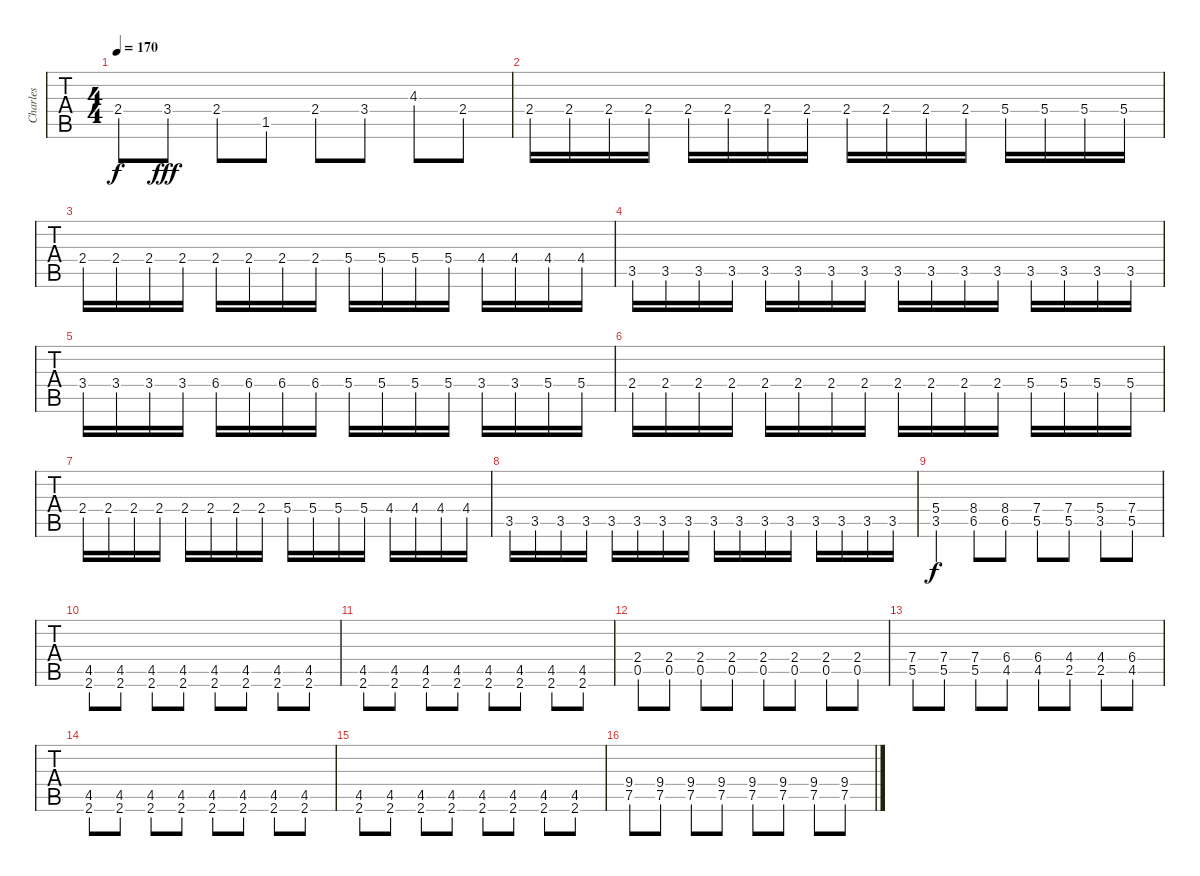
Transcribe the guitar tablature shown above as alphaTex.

\track ("Charles" "Charles") {instrument distortionguitar}
\staff {tabs}
\tuning (D4 A3 F3 C3 G2 D2) {hide}
\ts (4 4)
\tempo 170
\clef g2
\ks c
2.4.8{dy f} 3.4.8{dy fff} 2.4.8 1.5.8 2.4.8 3.4.8 4.3.8 2.4.8 |
2.4.16 2.4.16 2.4.16 2.4.16 2.4.16 2.4.16 2.4.16 2.4.16 2.4.16 2.4.16 2.4.16 2.4.16 5.4.16 5.4.16 5.4.16 5.4.16 |
2.4.16 2.4.16 2.4.16 2.4.16 2.4.16 2.4.16 2.4.16 2.4.16 5.4.16 5.4.16 5.4.16 5.4.16 4.4.16 4.4.16 4.4.16 4.4.16 |
3.5.16 3.5.16 3.5.16 3.5.16 3.5.16 3.5.16 3.5.16 3.5.16 3.5.16 3.5.16 3.5.16 3.5.16 3.5.16 3.5.16 3.5.16 3.5.16 |
3.4.16 3.4.16 3.4.16 3.4.16 6.4.16 6.4.16 6.4.16 6.4.16 5.4.16 5.4.16 5.4.16 5.4.16 3.4.16 3.4.16 5.4.16 5.4.16 |
2.4.16 2.4.16 2.4.16 2.4.16 2.4.16 2.4.16 2.4.16 2.4.16 2.4.16 2.4.16 2.4.16 2.4.16 5.4.16 5.4.16 5.4.16 5.4.16 |
2.4.16 2.4.16 2.4.16 2.4.16 2.4.16 2.4.16 2.4.16 2.4.16 5.4.16 5.4.16 5.4.16 5.4.16 4.4.16 4.4.16 4.4.16 4.4.16 |
3.5.16 3.5.16 3.5.16 3.5.16 3.5.16 3.5.16 3.5.16 3.5.16 3.5.16 3.5.16 3.5.16 3.5.16 3.5.16 3.5.16 3.5.16 3.5.16 |
(5.4 3.5).4{dy f} (8.4 6.5).8 (8.4 6.5).8 (7.4 5.5).8 (7.4 5.5).8 (5.4 3.5).8 (7.4 5.5).8 |
(4.5 2.6).8 (4.5 2.6).8 (4.5 2.6).8 (4.5 2.6).8 (4.5 2.6).8 (4.5 2.6).8 (4.5 2.6).8 (4.5 2.6).8 |
(4.5 2.6).8 (4.5 2.6).8 (4.5 2.6).8 (4.5 2.6).8 (4.5 2.6).8 (4.5 2.6).8 (4.5 2.6).8 (4.5 2.6).8 |
(2.4 0.5).8 (2.4 0.5).8 (2.4 0.5).8 (2.4 0.5).8 (2.4 0.5).8 (2.4 0.5).8 (2.4 0.5).8 (2.4 0.5).8 |
(7.4 5.5).8 (7.4 5.5).8 (7.4 5.5).8 (6.4 4.5).8 (6.4 4.5).8 (4.4 2.5).8 (4.4 2.5).8 (6.4 4.5).8 |
(4.5 2.6).8 (4.5 2.6).8 (4.5 2.6).8 (4.5 2.6).8 (4.5 2.6).8 (4.5 2.6).8 (4.5 2.6).8 (4.5 2.6).8 |
(4.5 2.6).8 (4.5 2.6).8 (4.5 2.6).8 (4.5 2.6).8 (4.5 2.6).8 (4.5 2.6).8 (4.5 2.6).8 (4.5 2.6).8 |
(9.4 7.5).8 (9.4 7.5).8 (9.4 7.5).8 (9.4 7.5).8 (9.4 7.5).8 (9.4 7.5).8 (9.4 7.5).8 (9.4 7.5).8
